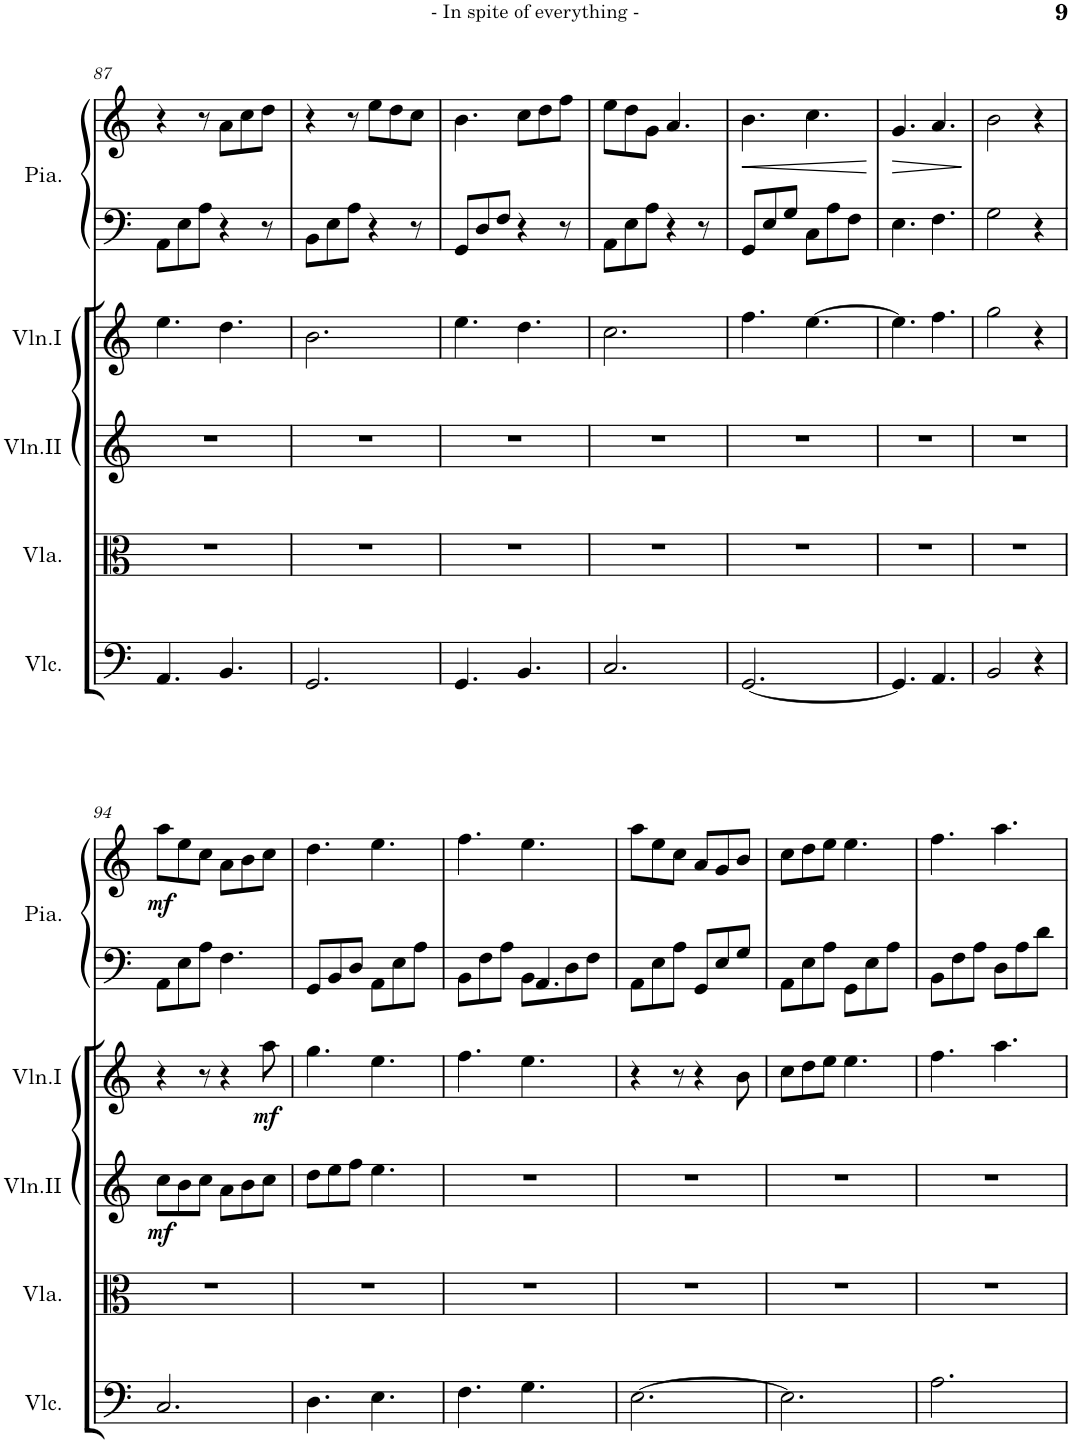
**kern	**kern	**kern	**dynam	**kern	**dynam	**kern	**kern	**dynam
*part5	*part4	*part3	*part3	*part2	*part2	*part1	*part1	*part1
*staff6	*staff5	*staff4	*staff4	*staff3	*staff3	*staff2	*staff1	*staff1/2
*I"Violoncello	*I"Viola	*I"Violin II	*	*I"Violin I	*	*I"Piano	*	*
*I'Vlc.	*I'Vla.	*I'Vln.II	*	*I'Vln.I	*	*I'Pia.	*	*
!!LO:PB:g=z
*clefF4	*clefC3	*clefG2	*	*clefG2	*	*clefF4	*clefG2	*
*k[]	*k[]	*k[]	*	*k[]	*	*k[]	*k[]	*
*M6/8	*M6/8	*M6/8	*	*M6/8	*	*M6/8	*M6/8	*
=87	=87	=87	=87	=87	=87	=87	=87	=87
4.AA/	2.r	2.r	.	4.ee\	.	8AA\L	4r	.
.	.	.	.	.	.	8E\	.	.
.	.	.	.	.	.	8A\J	8r	.
4.BB/	.	.	.	4.dd\	.	4r	8a\L	.
.	.	.	.	.	.	.	8cc\	.
.	.	.	.	.	.	8r	8dd\J	.
=88	=88	=88	=88	=88	=88	=88	=88	=88
2.GG/	2.r	2.r	.	2.b\	.	8BB\L	4r	.
.	.	.	.	.	.	8E\	.	.
.	.	.	.	.	.	8A\J	8r	.
.	.	.	.	.	.	4r	8ee\L	.
.	.	.	.	.	.	.	8dd\	.
.	.	.	.	.	.	8r	8cc\J	.
=89	=89	=89	=89	=89	=89	=89	=89	=89
4.GG/	2.r	2.r	.	4.ee\	.	8GG/L	4.b\	.
.	.	.	.	.	.	8D/	.	.
.	.	.	.	.	.	8F/J	.	.
4.BB/	.	.	.	4.dd\	.	4r	8cc\L	.
.	.	.	.	.	.	.	8dd\	.
.	.	.	.	.	.	8r	8ff\J	.
=90	=90	=90	=90	=90	=90	=90	=90	=90
2.C/	2.r	2.r	.	2.cc\	.	8AA\L	8ee\L	.
.	.	.	.	.	.	8E\	8dd\	.
.	.	.	.	.	.	8A\J	8g\J	.
.	.	.	.	.	.	4r	4.a/	.
.	.	.	.	.	.	8r	.	.
=91	=91	=91	=91	=91	=91	=91	=91	=91
!	!	!	!	!	!	!	!	!LO:HP:b
[2.GG/	2.r	2.r	.	4.ff\	.	8GG/L	4.b\	<
.	.	.	.	.	.	8E/	.	.
.	.	.	.	.	.	8G/J	.	.
.	.	.	.	[4.ee\	.	8C\L	4.cc\	.
.	.	.	.	.	.	8A\	.	.
.	.	.	.	.	.	8F\J	.	.
.	.	.	.	.	.	.	.	[
=92	=92	=92	=92	=92	=92	=92	=92	=92
!	!	!	!	!	!	!	!	!LO:HP:b
4.GG/]	2.r	2.r	.	4.ee\]	.	4.E\	4.g/	>
4.AA/	.	.	.	4.ff\	.	4.F\	4.a/	.
.	.	.	.	.	.	.	.	]
=93	=93	=93	=93	=93	=93	=93	=93	=93
2BB/	2.r	2.r	.	2gg\	.	2G\	2b\	.
4r	.	.	.	4r	.	4r	4r	.
!!LO:LB:g=z
=94	=94	=94	=94	=94	=94	=94	=94	=94
!	!	!	!LO:DY:b	!	!	!	!	!LO:DY:b
2.C/	2.r	8cc\L	mf	4r	.	8AA\L	8aa\L	mf
.	.	8b\	.	.	.	8E\	8ee\	.
.	.	8cc\J	.	8r	.	8A\J	8cc\J	.
.	.	8a\L	.	4r	.	4.F\	8a\L	.
.	.	8b\	.	.	.	.	8b\	.
!	!	!	!	!	!LO:DY:b	!	!	!
.	.	8cc\J	.	8aa\	mf	.	8cc\J	.
=95	=95	=95	=95	=95	=95	=95	=95	=95
4.D\	2.r	8dd\L	.	4.gg\	.	8GG/L	4.dd\	.
.	.	8ee\	.	.	.	8BB/	.	.
.	.	8ff\J	.	.	.	8D/J	.	.
4.E\	.	4.ee\	.	4.ee\	.	8AA\L	4.ee\	.
.	.	.	.	.	.	8E\	.	.
.	.	.	.	.	.	8A\J	.	.
=96	=96	=96	=96	=96	=96	=96	=96	=96
*	*	*	*	*	*	*^	*	*
4.F\	2.r	2.r	.	4.ff\	.	8BB\L	4.ryy	4.ff\	.
.	.	.	.	.	.	8F\	.	.	.
.	.	.	.	.	.	8A\J	.	.	.
4.G\	.	.	.	4.ee\	.	4.AA/	8BB\L	4.ee\	.
.	.	.	.	.	.	.	8D\	.	.
.	.	.	.	.	.	.	8F\J	.	.
*	*	*	*	*	*	*v	*v	*	*
=97	=97	=97	=97	=97	=97	=97	=97	=97
[2.E\	2.r	2.r	.	4r	.	8AA\L	8aa\L	.
.	.	.	.	.	.	8E\	8ee\	.
.	.	.	.	8r	.	8A\J	8cc\J	.
.	.	.	.	4r	.	8GG/L	8a/L	.
.	.	.	.	.	.	8E/	8g/	.
.	.	.	.	8b\	.	8G/J	8b/J	.
=98	=98	=98	=98	=98	=98	=98	=98	=98
2.E\]	2.r	2.r	.	8cc\L	.	8AA\L	8cc\L	.
.	.	.	.	8dd\	.	8E\	8dd\	.
.	.	.	.	8ee\J	.	8A\J	8ee\J	.
.	.	.	.	4.ee\	.	8GG\L	4.ee\	.
.	.	.	.	.	.	8E\	.	.
.	.	.	.	.	.	8A\J	.	.
=99	=99	=99	=99	=99	=99	=99	=99	=99
2.A\	2.r	2.r	.	4.ff\	.	8BB\L	4.ff\	.
.	.	.	.	.	.	8F\	.	.
.	.	.	.	.	.	8A\J	.	.
.	.	.	.	4.aa\	.	8D\L	4.aa\	.
.	.	.	.	.	.	8A\	.	.
.	.	.	.	.	.	8d\J	.	.
=	=	=	=	=	=	=	=	=
*-	*-	*-	*-	*-	*-	*-	*-	*-
